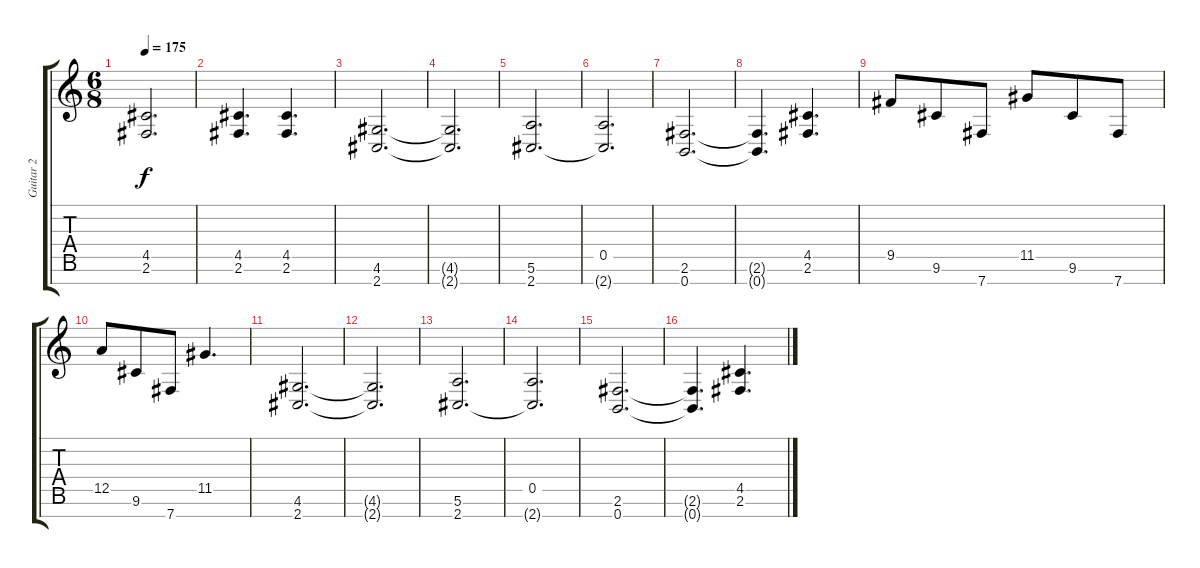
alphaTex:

\track ("Guitar 2" "Guitar 2") {instrument distortionguitar}
\staff {score tabs}
\tuning (E4 B3 G3 D3 A2 E2 B1) {hide}
\ts (6 8)
\tempo 175
\clef g2
\ks c
(4.5{t} 2.6{t}).2{d dy f} |
(4.5 2.6).4{d} (4.5 2.6).4{d} |
(4.6 2.7).2{d} |
(4.6{t} 2.7{t}).2{d} |
(5.6 2.7).2{d} |
(0.5 2.7{t}).2{d} |
(2.6 0.7).2{d} |
(2.6{t} 0.7{t}).4{d} (4.5 2.6).4{d} |
9.5.8 9.6.8 7.7.8 11.5.8 9.6.8 7.7.8 |
12.5.8 9.6.8 7.7.8 11.5.4{d} |
(4.6 2.7).2{d} |
(4.6{t} 2.7{t}).2{d} |
(5.6 2.7).2{d} |
(0.5 2.7{t}).2{d} |
(2.6 0.7).2{d} |
(2.6{t} 0.7{t}).4{d} (4.5 2.6).4{d}
